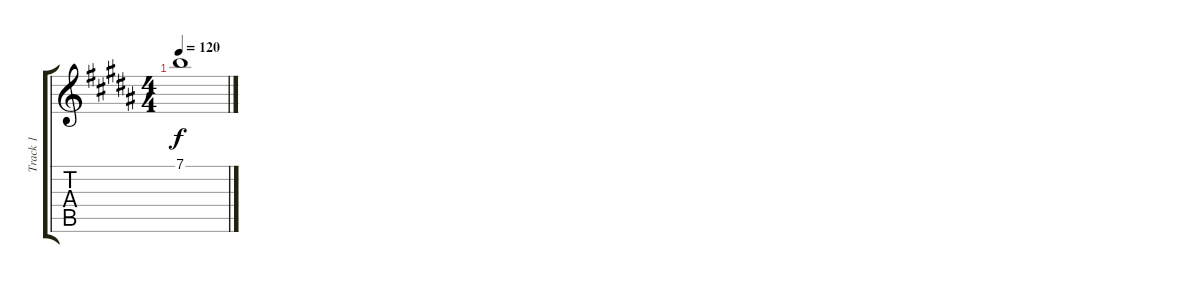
\track ("Track 1" "Track 1") {instrument overdrivenguitar}
\staff {score tabs}
\tuning (E4 B3 G3 D3 A2 E2) {hide}
\ts (4 4)
\tempo 120
\clef g2
\ks b
7.1.1{dy f}
